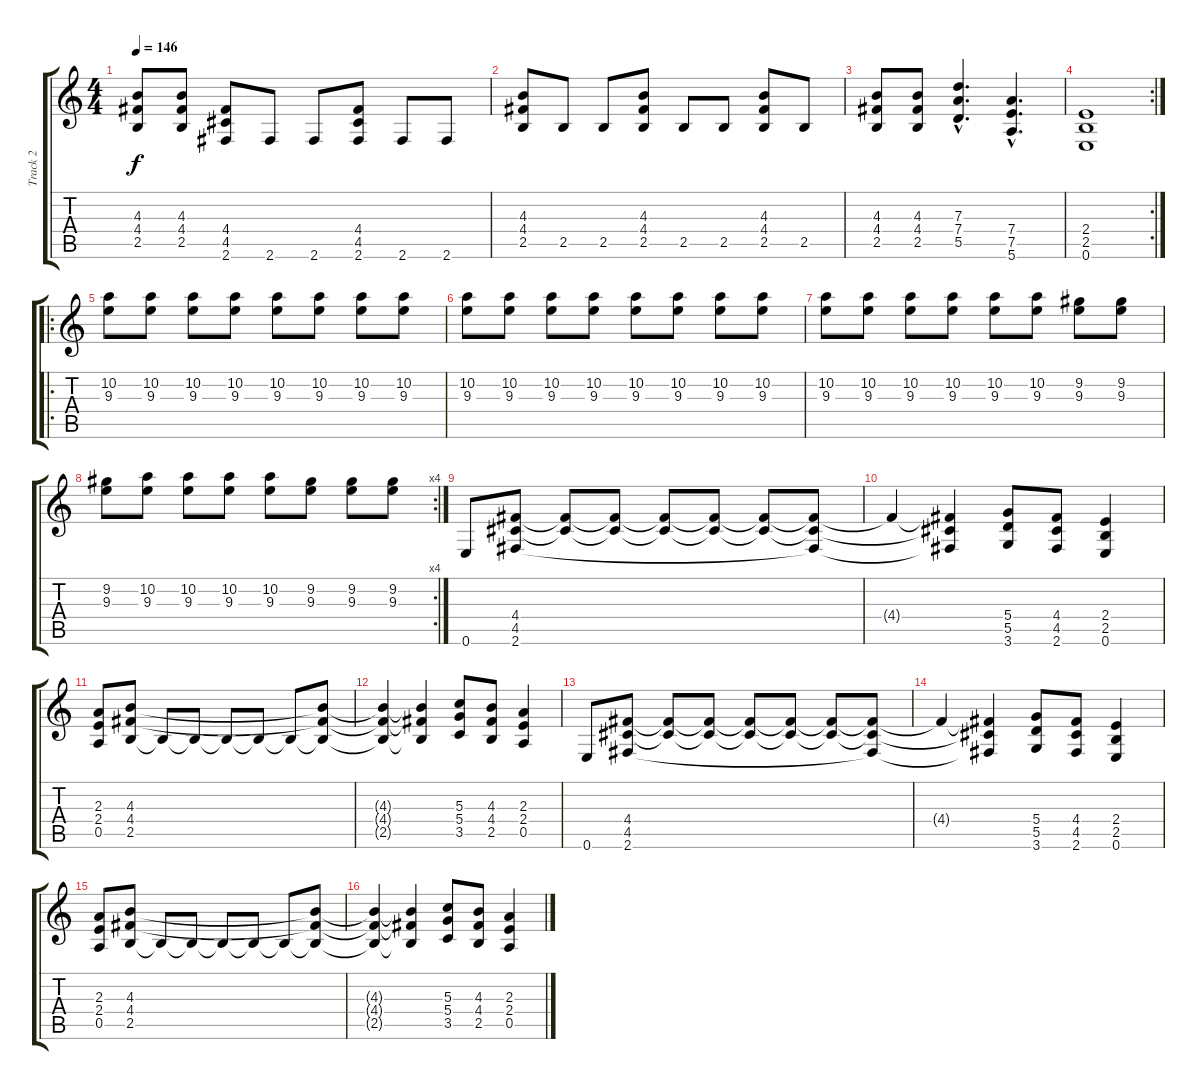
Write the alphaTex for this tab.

\track ("Track 2" "Track 2") {instrument distortionguitar}
\staff {score tabs}
\tuning (E4 B3 G3 D3 A2 E2) {hide}
\ts (4 4)
\tempo 146
\clef g2
\ks c
(4.3 4.4 2.5).8{dy f} (4.3 4.4 2.5).8 (4.4 4.5 2.6).8 2.6.8 2.6.8 (4.4 4.5 2.6).8 2.6.8 2.6.8 |
(4.3 4.4 2.5).8 2.5.8 2.5.8 (4.3 4.4 2.5).8 2.5.8 2.5.8 (4.3 4.4 2.5).8 2.5.8 |
(4.3 4.4 2.5).8 (4.3 4.4 2.5).8 (7.3{hac} 7.4{hac} 5.5{hac}).4{d} (7.4{hac} 7.5{hac} 5.6{hac}).4{d} |
\rc 2
(2.4 2.5 0.6).1 |
\ro
(10.2 9.3).8 (10.2 9.3).8 (10.2 9.3).8 (10.2 9.3).8 (10.2 9.3).8 (10.2 9.3).8 (10.2 9.3).8 (10.2 9.3).8 |
(10.2 9.3).8 (10.2 9.3).8 (10.2 9.3).8 (10.2 9.3).8 (10.2 9.3).8 (10.2 9.3).8 (10.2 9.3).8 (10.2 9.3).8 |
(10.2 9.3).8 (10.2 9.3).8 (10.2 9.3).8 (10.2 9.3).8 (10.2 9.3).8 (10.2 9.3).8 (9.2 9.3).8 (9.2 9.3).8 |
\rc 4
(9.2 9.3).8 (10.2 9.3).8 (10.2 9.3).8 (10.2 9.3).8 (10.2 9.3).8 (9.2 9.3).8 (9.2 9.3).8 (9.2 9.3).8 |
0.6.8 (4.4 4.5 2.6).8 (4.4{t} 4.5{t}).8 (4.4{t} 4.5{t}).8 (4.4{t} 4.5{t}).8 (4.4{t} 4.5{t}).8 (4.4{t} 4.5{t}).8 (4.4{t} 4.5{t} 2.6{t}).8 |
4.4{t}.4 (4.4{t} 4.5{t} 2.6{t}).4 (5.4 5.5 3.6).8 (4.4 4.5 2.6).8 (2.4 2.5 0.6).4 |
(2.3 2.4 0.5).8 (4.3 4.4 2.5).8 2.5{t}.8 2.5{t}.8 2.5{t}.8 2.5{t}.8 2.5{t}.8 (4.3{t} 4.4{t} 2.5{t}).8 |
(4.3{t} 4.4{t} 2.5{t}).4 (4.3{t} 4.4{t} 2.5{t}).4 (5.3 5.4 3.5).8 (4.3 4.4 2.5).8 (2.3 2.4 0.5).4 |
0.6.8 (4.4 4.5 2.6).8 (4.4{t} 4.5{t}).8 (4.4{t} 4.5{t}).8 (4.4{t} 4.5{t}).8 (4.4{t} 4.5{t}).8 (4.4{t} 4.5{t}).8 (4.4{t} 4.5{t} 2.6{t}).8 |
4.4{t}.4 (4.4{t} 4.5{t} 2.6{t}).4 (5.4 5.5 3.6).8 (4.4 4.5 2.6).8 (2.4 2.5 0.6).4 |
(2.3 2.4 0.5).8 (4.3 4.4 2.5).8 2.5{t}.8 2.5{t}.8 2.5{t}.8 2.5{t}.8 2.5{t}.8 (4.3{t} 4.4{t} 2.5{t}).8 |
(4.3{t} 4.4{t} 2.5{t}).4 (4.3{t} 4.4{t} 2.5{t}).4 (5.3 5.4 3.5).8 (4.3 4.4 2.5).8 (2.3 2.4 0.5).4
